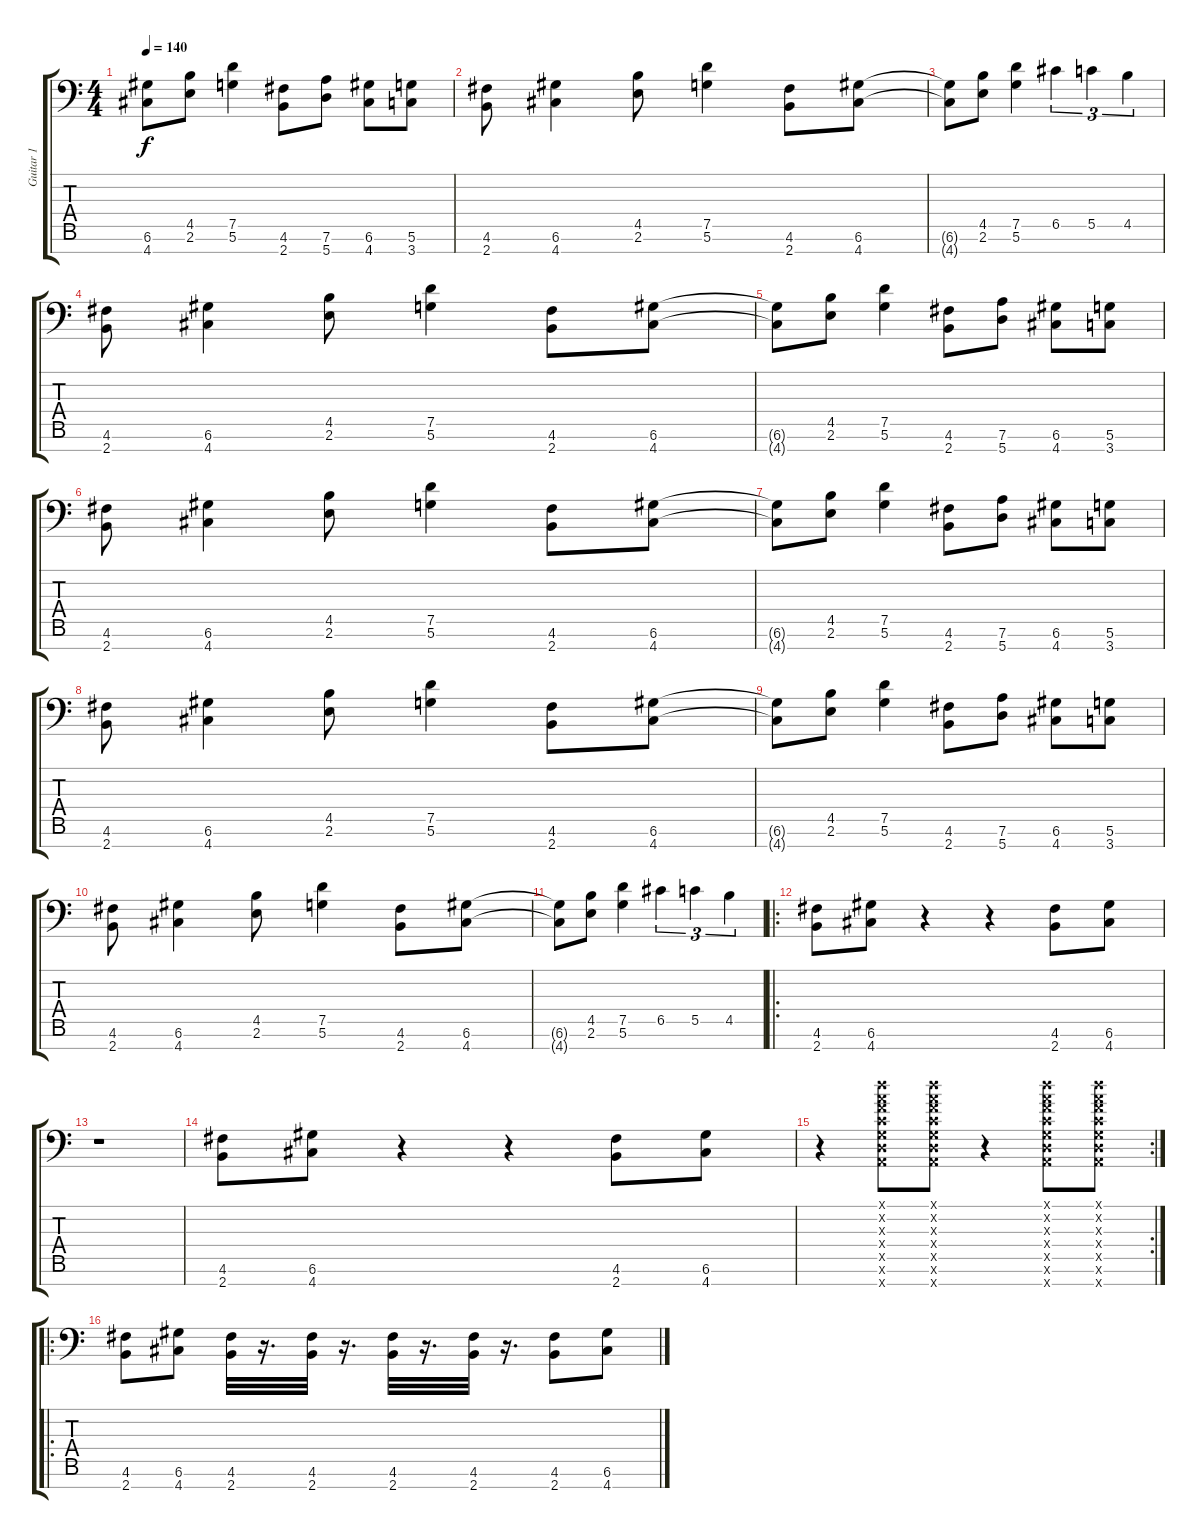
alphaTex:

\track ("Guitar 1" "Guitar 1") {instrument distortionguitar}
\staff {score tabs}
\tuning (D4 A3 F3 C3 G2 D2 A1) {hide}
\ts (4 4)
\tempo 140
\clef f4
\ks c
(6.6{t} 4.7{t}).8{dy f} (4.5 2.6).8 (7.5 5.6).4 (4.6 2.7).8 (7.6 5.7).8 (6.6 4.7).8 (5.6 3.7).8 |
(4.6 2.7).8 (6.6 4.7).4 (4.5 2.6).8 (7.5 5.6).4 (4.6 2.7).8 (6.6 4.7).8 |
(6.6{t} 4.7{t}).8 (4.5 2.6).8 (7.5 5.6).4 6.5.4{tu (3 2)} 5.5.4{tu (3 2)} 4.5.4{tu (3 2)} |
(4.6 2.7).8 (6.6 4.7).4 (4.5 2.6).8 (7.5 5.6).4 (4.6 2.7).8 (6.6 4.7).8 |
(6.6{t} 4.7{t}).8 (4.5 2.6).8 (7.5 5.6).4 (4.6 2.7).8 (7.6 5.7).8 (6.6 4.7).8 (5.6 3.7).8 |
(4.6 2.7).8 (6.6 4.7).4 (4.5 2.6).8 (7.5 5.6).4 (4.6 2.7).8 (6.6 4.7).8 |
(6.6{t} 4.7{t}).8 (4.5 2.6).8 (7.5 5.6).4 (4.6 2.7).8 (7.6 5.7).8 (6.6 4.7).8 (5.6 3.7).8 |
(4.6 2.7).8 (6.6 4.7).4 (4.5 2.6).8 (7.5 5.6).4 (4.6 2.7).8 (6.6 4.7).8 |
(6.6{t} 4.7{t}).8 (4.5 2.6).8 (7.5 5.6).4 (4.6 2.7).8 (7.6 5.7).8 (6.6 4.7).8 (5.6 3.7).8 |
(4.6 2.7).8 (6.6 4.7).4 (4.5 2.6).8 (7.5 5.6).4 (4.6 2.7).8 (6.6 4.7).8 |
(6.6{t} 4.7{t}).8 (4.5 2.6).8 (7.5 5.6).4 6.5.4{tu (3 2)} 5.5.4{tu (3 2)} 4.5.4{tu (3 2)} |
\ro
(4.6 2.7).8 (6.6 4.7).8 r.4 r.4 (4.6 2.7).8 (6.6 4.7).8 |
r.1 |
(4.6 2.7).8 (6.6 4.7).8 r.4 r.4 (4.6 2.7).8 (6.6 4.7).8 |
\rc 2
r.4 (0.1{x} 0.2{x} 0.3{x} 0.4{x} 0.5{x} 0.6{x} 0.7{x}).8 (0.1{x} 0.2{x} 0.3{x} 0.4{x} 0.5{x} 0.6{x} 0.7{x}).8 r.4 (0.1{x} 0.2{x} 0.3{x} 0.4{x} 0.5{x} 0.6{x} 0.7{x}).8 (0.1{x} 0.2{x} 0.3{x} 0.4{x} 0.5{x} 0.6{x} 0.7{x}).8 |
\ro
(4.6 2.7).8 (6.6 4.7).8 (4.6 2.7).32 r.16{d} (4.6 2.7).32 r.16{d} (4.6 2.7).32 r.16{d} (4.6 2.7).32 r.16{d} (4.6 2.7).8 (6.6 4.7).8
